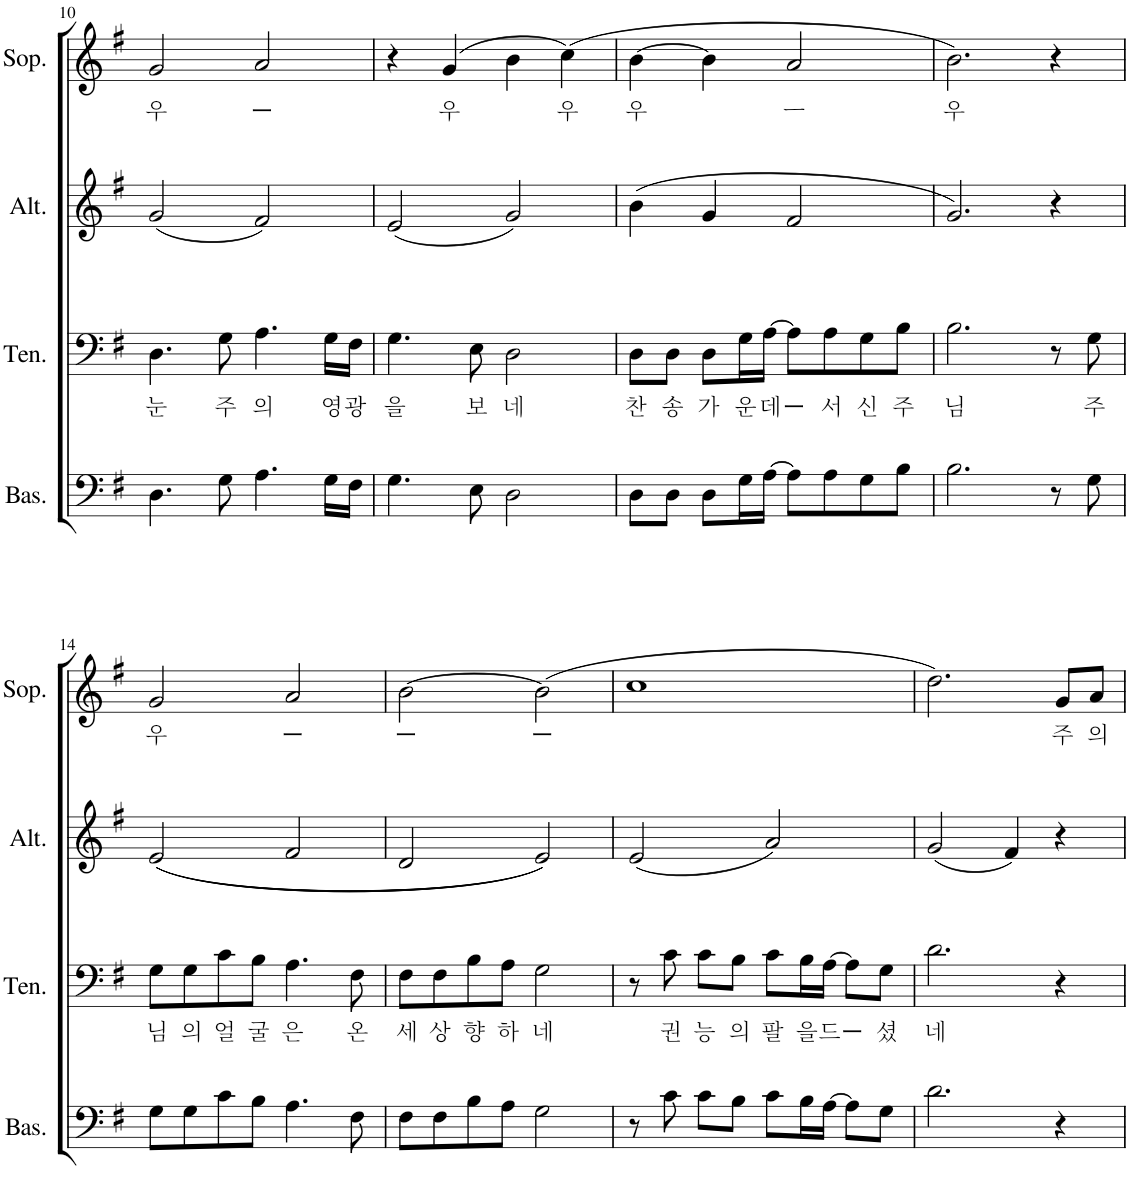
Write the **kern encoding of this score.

**kern	**kern	**text	**kern	**kern	**text
*part4	*part3	*part3	*part2	*part1	*part1
*staff4	*staff3	*staff3	*staff2	*staff1	*staff1
*I"Bas.	*I"Ten.	*	*I"Alt.	*I"Sop.	*
*I'Bas.	*I'Ten.	*	*I'Alt.	*I'Sop.	*
!!LO:PB:g=z
*clefF4	*clefF4	*	*clefG2	*clefG2	*
*k[f#]	*k[f#]	*	*k[f#]	*k[f#]	*
*M4/4	*M4/4	*	*M4/4	*M4/4	*
=10	=10	=10	=10	=10	=10
!	!	!LO:LY:b	!	!	!LO:LY:b
4.D\	4.D\	눈	(2g/	2g/	우
!	!	!LO:LY:b	!	!	!
8G\	8G\	주	.	.	.
!	!	!LO:LY:b	!	!	!LO:LY:b
4.A\	4.A\	의	2f#/)	2a/	ー
!	!	!LO:LY:b	!	!	!
16G\LL	16G\LL	영	.	.	.
!	!	!LO:LY:b	!	!	!
16F#\JJ	16F#\JJ	광	.	.	.
=11	=11	=11	=11	=11	=11
!	!	!LO:LY:b	!	!	!
4.G\	4.G\	을	(2e/	4r	.
!	!	!	!	!	!LO:LY:b
.	.	.	.	(4g/	우
!	!	!LO:LY:b	!	!	!
8E\	8E\	보	.	.	.
!	!	!LO:LY:b	!	!	!
2D\	2D\	네	2g/)	4b\	.
!	!	!	!	!	!LO:LY:b
.	.	.	.	(4cc\)	우
=12	=12	=12	=12	=12	=12
!	!	!LO:LY:b	!	!	!LO:LY:b
8D\L	8D\L	찬	(4b\	[4b\	우
!	!	!LO:LY:b	!	!	!
8D\J	8D\J	송	.	.	.
!	!	!LO:LY:b	!	!	!
8D\L	8D\L	가	4g/	4b\]	.
!	!	!LO:LY:b	!	!	!
16G\L	16G\L	운	.	.	.
!	!	!LO:LY:b	!	!	!
[16A\JJ	[16A\JJ	데	.	.	.
!	!	!LO:LY:b	!	!	!LO:LY:b
8A\L]	8A\L]	ー	2f#/	2a/	ㅡ
!	!	!LO:LY:b	!	!	!
8A\	8A\	서	.	.	.
!	!	!LO:LY:b	!	!	!
8G\	8G\	신	.	.	.
!	!	!LO:LY:b	!	!	!
8B\J	8B\J	주	.	.	.
=13	=13	=13	=13	=13	=13
!	!	!LO:LY:b	!	!	!LO:LY:b
2.B\	2.B\	님	2.g/)	2.b\)	우
8r	8r	.	4r	((4r	.
!	!	!LO:LY:b	!	!	!
8G\	8G\	주	.	.	.
!!LO:LB:g=z
=14	=14	=14	=14	=14	=14
!	!	!LO:LY:b	!	!	!LO:LY:b
8G\L	8G\L	님	((2e/	2g/	우
!	!	!LO:LY:b	!	!	!
8G\	8G\	의	.	.	.
!	!	!LO:LY:b	!	!	!
8c\	8c\	얼	.	.	.
!	!	!LO:LY:b	!	!	!
8B\J	8B\J	굴	.	.	.
!	!	!LO:LY:b	!	!	!LO:LY:b
4.A\	4.A\	은	2f#/	2a/	ー
!	!	!LO:LY:b	!	!	!
8F#\	8F#\	온	.	.	.
=15	=15	=15	=15	=15	=15
!	!	!LO:LY:b	!	!	!LO:LY:b
8F#\L	8F#\L	세	2d/	[2b\	ー
!	!	!LO:LY:b	!	!	!
8F#\	8F#\	상	.	.	.
!	!	!LO:LY:b	!	!	!
8B\	8B\	향	.	.	.
!	!	!LO:LY:b	!	!	!
8A\J	8A\J	하	.	.	.
!	!	!LO:LY:b	!	!	!LO:LY:b
2G\	2G\	네	2e/))	(2b\]))	ー
=16	=16	=16	=16	=16	=16
8r	8r	.	(2e/	1cc	.
!	!	!LO:LY:b	!	!	!
8c\	8c\	권	.	.	.
!	!	!LO:LY:b	!	!	!
8c\L	8c\L	능	.	.	.
!	!	!LO:LY:b	!	!	!
8B\J	8B\J	의	.	.	.
!	!	!LO:LY:b	!	!	!
8c\L	8c\L	팔	2a/)	.	.
!	!	!LO:LY:b	!	!	!
16B\L	16B\L	을	.	.	.
!	!	!LO:LY:b	!	!	!
[16A\JJ	[16A\JJ	드	.	.	.
!	!	!LO:LY:b	!	!	!
8A\L]	8A\L]	ー	.	.	.
!	!	!LO:LY:b	!	!	!
8G\J	8G\J	셨	.	.	.
=17	=17	=17	=17	=17	=17
!	!	!LO:LY:b	!	!	!
2.d\	2.d\	네	(2g/	2.dd\)	.
.	.	.	4f#/)	.	.
!	!	!	!	!	!LO:LY:b
4r	4r	.	4r	8g/L	주
!	!	!	!	!	!LO:LY:b
.	.	.	.	8a/J	의
=	=	=	=	=	=
*-	*-	*-	*-	*-	*-
